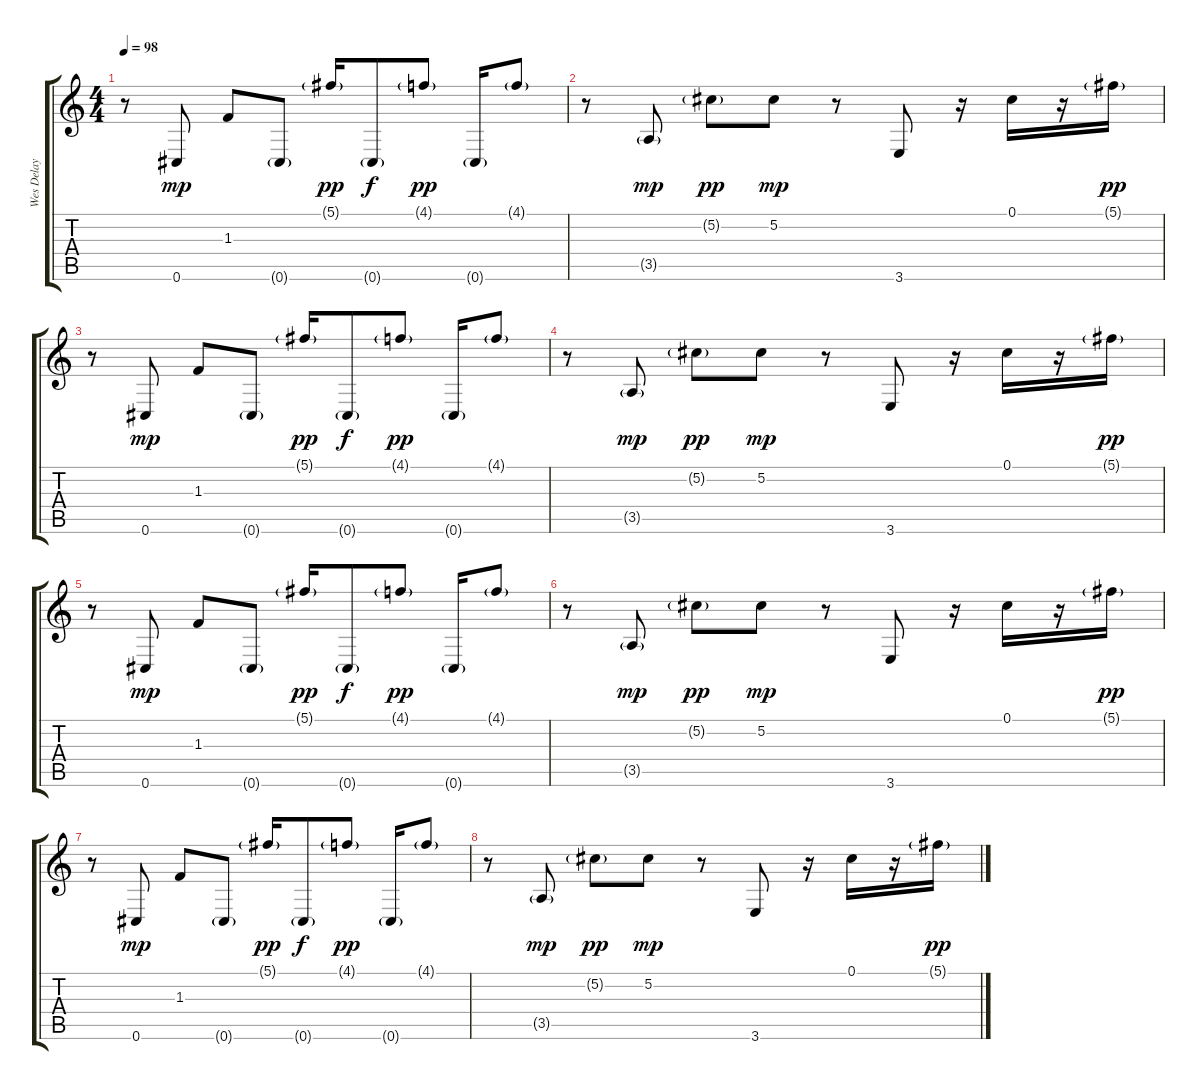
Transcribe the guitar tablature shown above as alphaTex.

\track ("Wes Delay" "Wes Delay") {instrument electricguitarjazz}
\staff {score tabs}
\tuning (Db4 Ab3 E3 B2 Gb2 Db2) {hide}
\ts (4 4)
\tempo 98
\clef g2
\ks c
r.8{dy mp} 0.6.8 1.3.8 0.6{g}.8 5.1{g}.16{dy pp} 0.6{g}.8{dy f} 4.1{g}.8{dy pp} 0.6{g}.16 4.1{g}.8 |
r.8 3.5{g}.8{dy mp} 5.2{g}.8{dy pp} 5.2.8{dy mp} r.8 3.6.8 r.16 0.1.16 r.16 5.1{g}.16{dy pp} |
r.8 0.6.8{dy mp} 1.3.8 0.6{g}.8 5.1{g}.16{dy pp} 0.6{g}.8{dy f} 4.1{g}.8{dy pp} 0.6{g}.16 4.1{g}.8 |
r.8 3.5{g}.8{dy mp} 5.2{g}.8{dy pp} 5.2.8{dy mp} r.8 3.6.8 r.16 0.1.16 r.16 5.1{g}.16{dy pp} |
r.8 0.6.8{dy mp} 1.3.8 0.6{g}.8 5.1{g}.16{dy pp} 0.6{g}.8{dy f} 4.1{g}.8{dy pp} 0.6{g}.16 4.1{g}.8 |
r.8 3.5{g}.8{dy mp} 5.2{g}.8{dy pp} 5.2.8{dy mp} r.8 3.6.8 r.16 0.1.16 r.16 5.1{g}.16{dy pp} |
r.8 0.6.8{dy mp} 1.3.8 0.6{g}.8 5.1{g}.16{dy pp} 0.6{g}.8{dy f} 4.1{g}.8{dy pp} 0.6{g}.16 4.1{g}.8 |
r.8 3.5{g}.8{dy mp} 5.2{g}.8{dy pp} 5.2.8{dy mp} r.8 3.6.8 r.16 0.1.16 r.16 5.1{g}.16{dy pp}
